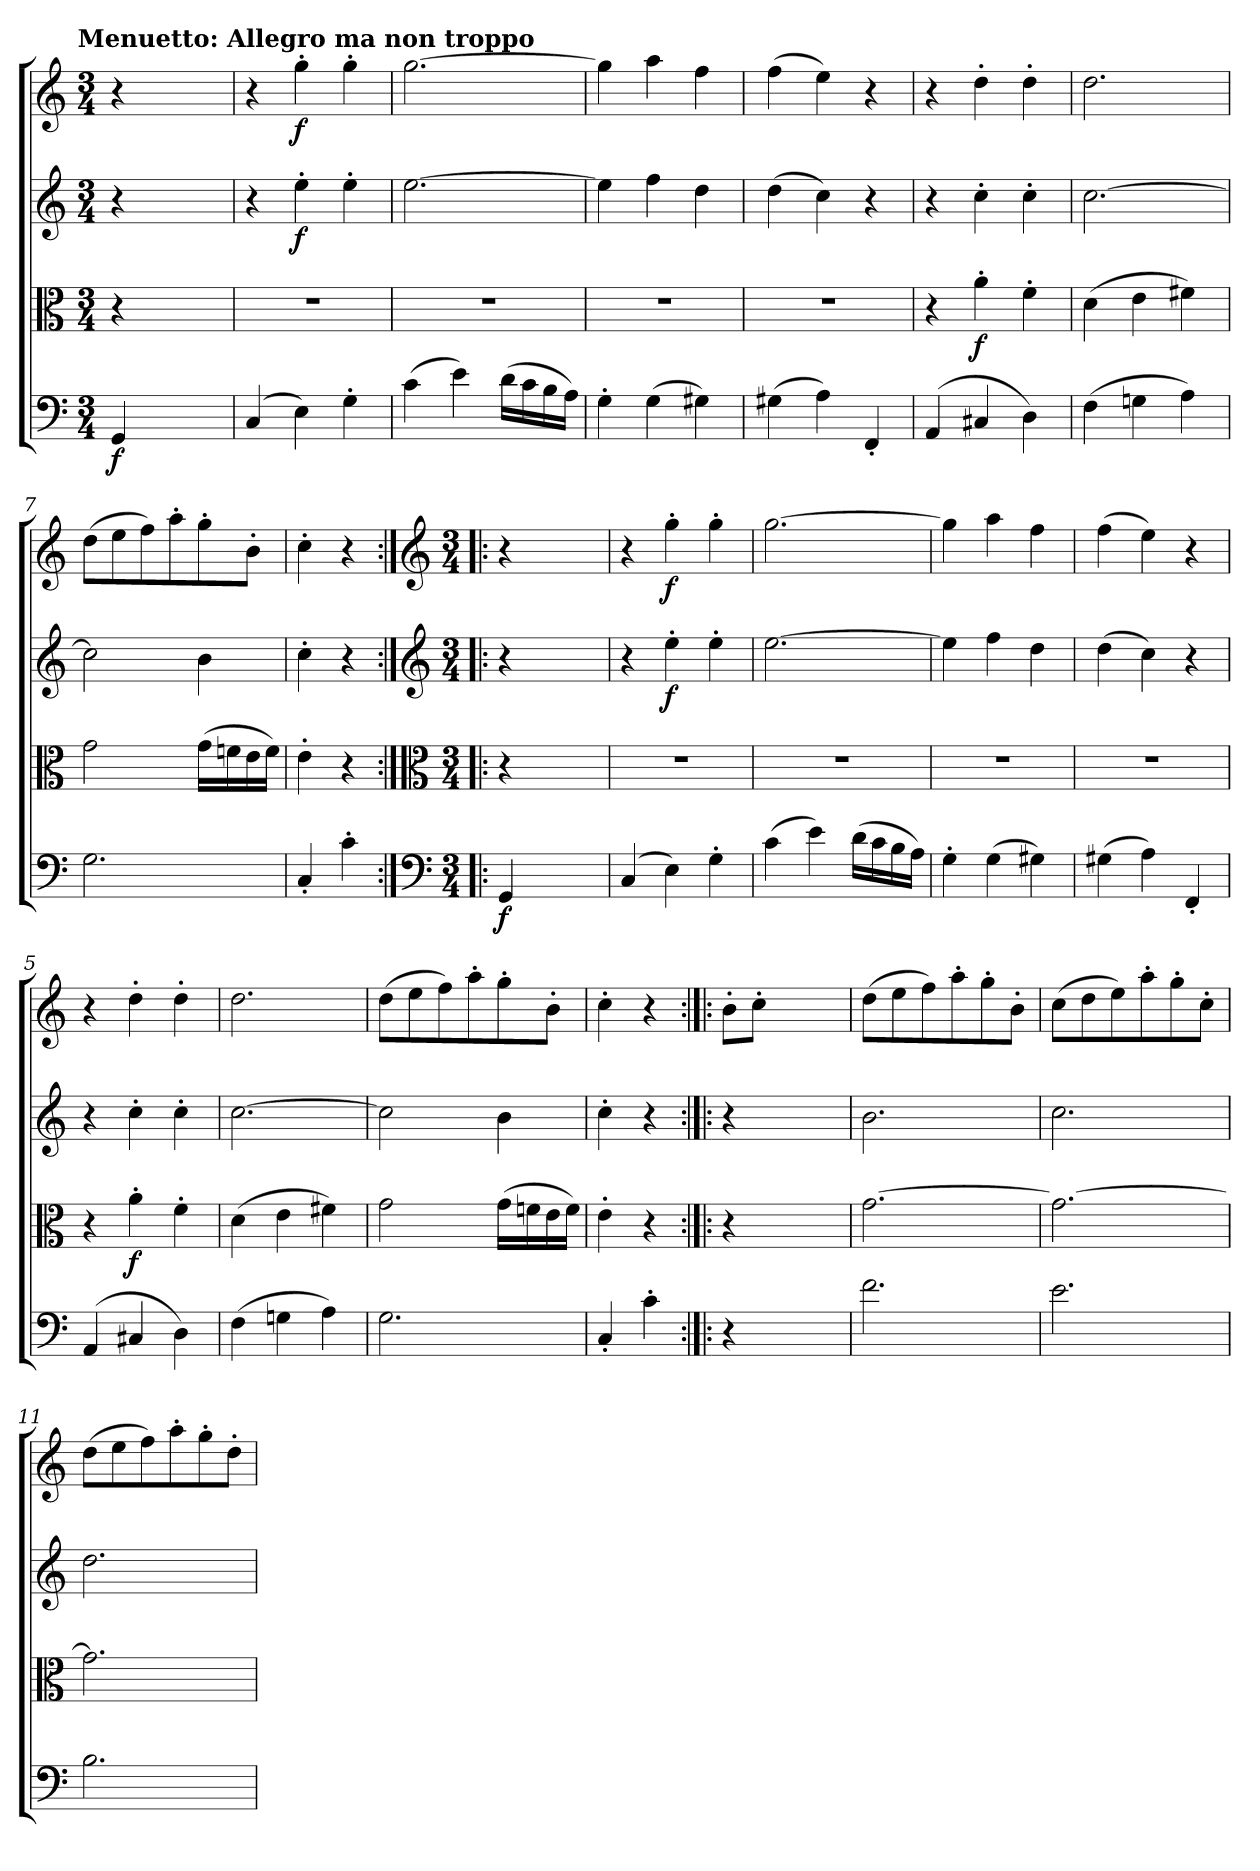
**kern	**dynam	**kern	**dynam	**kern	**dynam	**kern	**dynam
*part4	*part4	*part3	*part3	*part2	*part2	*part1	*part1
*staff4	*staff4	*staff3	*staff3	*staff2	*staff2	*staff1	*staff1
*clefF4	*	*clefC3	*	*clefG2	*	*clefG2	*
*k[]	*	*k[]	*	*k[]	*	*k[]	*
*C:	*	*C:	*	*C:	*	*C:	*
!!LO:TX:omd:t=Menuetto&colon; Allegro ma non troppo
*M3/4	*	*M3/4	*	*M3/4	*	*M3/4	*
*MM132	*	*MM132	*	*MM132	*	*MM132	*
=	=	=	=	=	=	=	=
4GG/	f	4r	.	4r	.	4r	.
2ryy	.	2ryy	.	2ryy	.	2ryy	.
=1	=1	=1	=1	=1	=1	=1	=1
(4C/	.	2.r	.	4r	.	4r	.
4E\)	.	.	.	4ee'\	f	4gg'\	f
4G'\	.	.	.	4ee'\	.	4gg'\	.
=2	=2	=2	=2	=2	=2	=2	=2
(4c\	.	2.r	.	[2.ee\	.	[2.gg\	.
4e\)	.	.	.	.	.	.	.
(16d\LL	.	.	.	.	.	.	.
16c\	.	.	.	.	.	.	.
16B\	.	.	.	.	.	.	.
16A\JJ)	.	.	.	.	.	.	.
=3	=3	=3	=3	=3	=3	=3	=3
4G'\	.	2.r	.	4ee\]	.	4gg\]	.
(4G\	.	.	.	4ff\	.	4aa\	.
4G#X\)	.	.	.	4dd\	.	4ff\	.
=4	=4	=4	=4	=4	=4	=4	=4
(4G#X\	.	2.r	.	(4dd\	.	(4ff\	.
4A\)	.	.	.	4cc\)	.	4ee\)	.
4FF'/	.	.	.	4r	.	4r	.
=5	=5	=5	=5	=5	=5	=5	=5
(4AA/	.	4r	.	4r	.	4r	.
4C#X/	.	4a'\	f	4cc'\	.	4dd'\	.
4D\)	.	4f'\	.	4cc'\	.	4dd'\	.
=6	=6	=6	=6	=6	=6	=6	=6
(4F\	.	(4d\	.	[2.cc\	.	2.dd\	.
4Gn\	.	4e\	.	.	.	.	.
4A\)	.	4f#X\)	.	.	.	.	.
=7	=7	=7	=7	=7	=7	=7	=7
2.G\	.	2g\	.	2cc\]	.	(8dd\L	.
.	.	.	.	.	.	8ee\	.
.	.	.	.	.	.	8ff\)	.
.	.	.	.	.	.	8aa'\	.
.	.	(16g\LL	.	4b\	.	8gg'\	.
.	.	16fn\	.	.	.	.	.
.	.	16e\	.	.	.	8b'\J	.
.	.	16f\JJ)	.	.	.	.	.
=8	=8	=8	=8	=8	=8	=8	=8
4C'/	.	4e'\	.	4cc'\	.	4cc'\	.
4c'\	.	4r	.	4r	.	4r	.
=:|!|:	=:|!|:	=:|!|:	=:|!|:	=:|!|:	=:|!|:	=:|!|:	=:|!|:
*clefF4	*	*clefC3	*	*clefG2	*	*clefG2	*
*k[]	*	*k[]	*	*k[]	*	*k[]	*
*C:	*	*C:	*	*C:	*	*C:	*
*M3/4	*	*M3/4	*	*M3/4	*	*M3/4	*
4GG/	f	4r	.	4r	.	4r	.
2ryy	.	2ryy	.	2ryy	.	2ryy	.
=1	=1	=1	=1	=1	=1	=1	=1
(4C/	.	2.r	.	4r	.	4r	.
4E\)	.	.	.	4ee'\	f	4gg'\	f
4G'\	.	.	.	4ee'\	.	4gg'\	.
=2	=2	=2	=2	=2	=2	=2	=2
(4c\	.	2.r	.	[2.ee\	.	[2.gg\	.
4e\)	.	.	.	.	.	.	.
(16d\LL	.	.	.	.	.	.	.
16c\	.	.	.	.	.	.	.
16B\	.	.	.	.	.	.	.
16A\JJ)	.	.	.	.	.	.	.
=3	=3	=3	=3	=3	=3	=3	=3
4G'\	.	2.r	.	4ee\]	.	4gg\]	.
(4G\	.	.	.	4ff\	.	4aa\	.
4G#X\)	.	.	.	4dd\	.	4ff\	.
=4	=4	=4	=4	=4	=4	=4	=4
(4G#X\	.	2.r	.	(4dd\	.	(4ff\	.
4A\)	.	.	.	4cc\)	.	4ee\)	.
4FF'/	.	.	.	4r	.	4r	.
=5	=5	=5	=5	=5	=5	=5	=5
(4AA/	.	4r	.	4r	.	4r	.
4C#X/	.	4a'\	f	4cc'\	.	4dd'\	.
4D\)	.	4f'\	.	4cc'\	.	4dd'\	.
=6	=6	=6	=6	=6	=6	=6	=6
(4F\	.	(4d\	.	[2.cc\	.	2.dd\	.
4Gn\	.	4e\	.	.	.	.	.
4A\)	.	4f#X\)	.	.	.	.	.
=7	=7	=7	=7	=7	=7	=7	=7
2.G\	.	2g\	.	2cc\]	.	(8dd\L	.
.	.	.	.	.	.	8ee\	.
.	.	.	.	.	.	8ff\)	.
.	.	.	.	.	.	8aa'\	.
.	.	(16g\LL	.	4b\	.	8gg'\	.
.	.	16fn\	.	.	.	.	.
.	.	16e\	.	.	.	8b'\J	.
.	.	16f\JJ)	.	.	.	.	.
=8	=8	=8	=8	=8	=8	=8	=8
4C'/	.	4e'\	.	4cc'\	.	4cc'\	.
4c'\	.	4r	.	4r	.	4r	.
=:|!|:	=:|!|:	=:|!|:	=:|!|:	=:|!|:	=:|!|:	=:|!|:	=:|!|:
4r	.	4r	.	4r	.	8b'\L	.
.	.	.	.	.	.	8cc'\J	.
2ryy	.	2ryy	.	2ryy	.	2ryy	.
=9	=9	=9	=9	=9	=9	=9	=9
2.f\	.	[2.g\	.	2.b\	.	(8dd\L	.
.	.	.	.	.	.	8ee\	.
.	.	.	.	.	.	8ff\)	.
.	.	.	.	.	.	8aa'\	.
.	.	.	.	.	.	8gg'\	.
.	.	.	.	.	.	8b'\J	.
=10	=10	=10	=10	=10	=10	=10	=10
2.e\	.	2.g\_	.	2.cc\	.	(8cc\L	.
.	.	.	.	.	.	8dd\	.
.	.	.	.	.	.	8ee\)	.
.	.	.	.	.	.	8aa'\	.
.	.	.	.	.	.	8gg'\	.
.	.	.	.	.	.	8cc'\J	.
=11	=11	=11	=11	=11	=11	=11	=11
2.B\	.	2.g\]	.	2.dd\	.	(8dd\L	.
.	.	.	.	.	.	8ee\	.
.	.	.	.	.	.	8ff\)	.
.	.	.	.	.	.	8aa'\	.
.	.	.	.	.	.	8gg'\	.
.	.	.	.	.	.	8dd'\J	.
=	=	=	=	=	=	=	=
*-	*-	*-	*-	*-	*-	*-	*-
